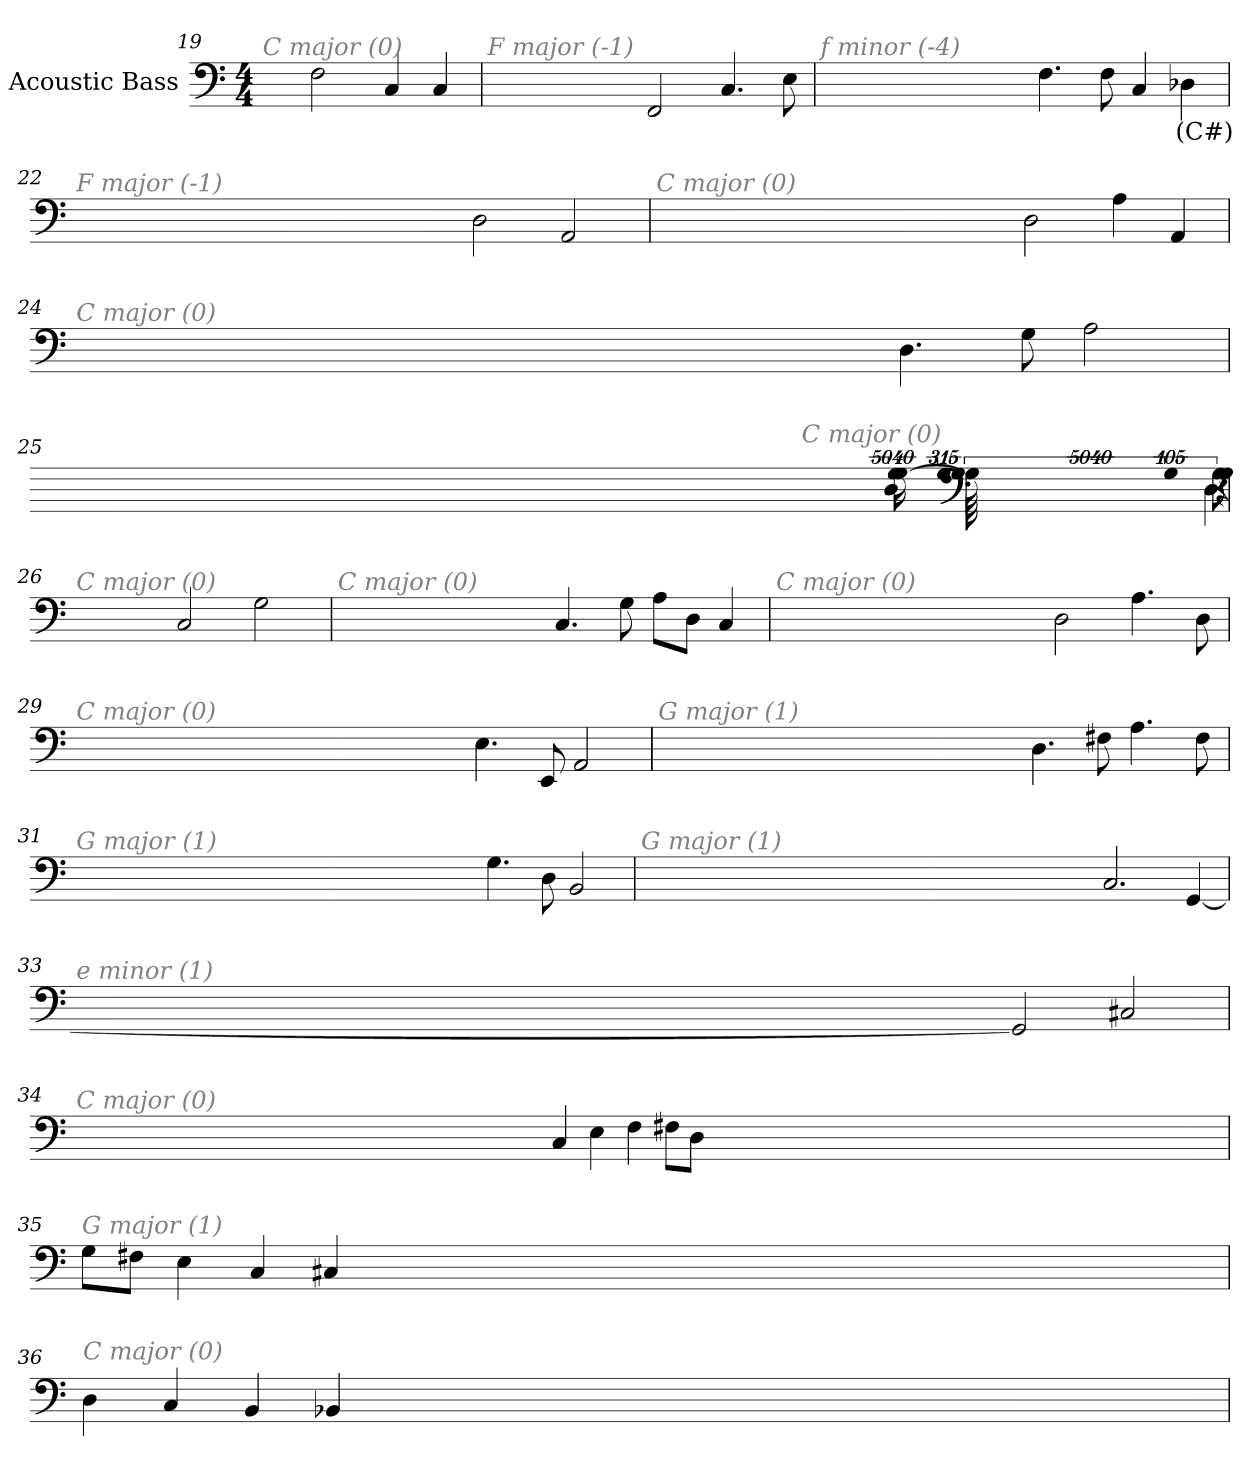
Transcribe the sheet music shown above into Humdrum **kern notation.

**kern	**text
*part1	*part1
*staff1	*staff1
*I"Acoustic Bass	*
*clefF4	*
*ITrd7c12	*
*k[]	*
*C:	*
*M4/4	*
=19	=19
!LO:TX:i:color=#808080:t=C major (0)	!
2FF	.
4CC	.
4CC	.
=20	=20
!LO:TX:i:color=#808080:t=F major (-1)	!
2FFF	.
4.CC	.
8EE	.
=21	=21
!LO:TX:i:color=#808080:t=f minor (-4)	!
4.FF	.
8FF	.
4CC	.
4DD-Xi	(C#)
=22	=22
!LO:TX:i:color=#808080:t=F major (-1)	!
2DD	.
2AAA	.
=23	=23
!LO:TX:i:color=#808080:t=C major (0)	!
2DD	.
4AA	.
4AAA	.
=24	=24
!LO:TX:i:color=#808080:t=C major (0)	!
4.DD	.
8GG	.
2AA	.
=25	=25
!LO:TX:i:color=#808080:t=C major (0)	!
4.DD	.
8GG	.
!LO:N:vis=8	!
40320%3347r	.
!LO:N:vis=8	!
40320%3347GGL	.
!LO:N:vis=8	!
40320%3347GGJ	.
!LO:N:vis=1024	!
[13440%13GGL	.
16GGL_	.
64GGL_	.
!LO:N:vis=256	!
20160%79GGL]	.
!LO:N:vis=8	!
40320%3347GG	.
!LO:N:vis=8	!
40320%3347DDJ	.
=26	=26
!LO:TX:i:color=#808080:t=C major (0)	!
2CC	.
2GG	.
=27	=27
!LO:TX:i:color=#808080:t=C major (0)	!
4.CC	.
8GG	.
8AAL	.
8DDJ	.
4CC	.
=28	=28
!LO:TX:i:color=#808080:t=C major (0)	!
2DD	.
4.AA	.
8DD	.
=29	=29
!LO:TX:i:color=#808080:t=C major (0)	!
4.EE	.
8EEE	.
2AAA	.
=30	=30
!LO:TX:i:color=#808080:t=G major (1)	!
4.DD	.
8FF#X	.
4.AA	.
8FF#	.
=31	=31
!LO:TX:i:color=#808080:t=G major (1)	!
4.GG	.
8DD	.
2BBB	.
=32	=32
!LO:TX:i:color=#808080:t=G major (1)	!
2.CC	.
[4GGG	.
=33	=33
!LO:TX:i:color=#808080:t=e minor (1)	!
2GGG]	.
2CC#X	.
=34	=34
!LO:TX:i:color=#808080:t=C major (0)	!
4CC	.
4EE	.
4FF	.
8FF#XL	.
8DDJ	.
=35	=35
!LO:TX:i:color=#808080:t=G major (1)	!
8GGL	.
8FF#XJ	.
4EE	.
4CC	.
4CC#X	.
=36	=36
!LO:TX:i:color=#808080:t=C major (0)	!
4DD	.
4CC	.
4BBB	.
4BBB-X	.
=	=
*-	*-
